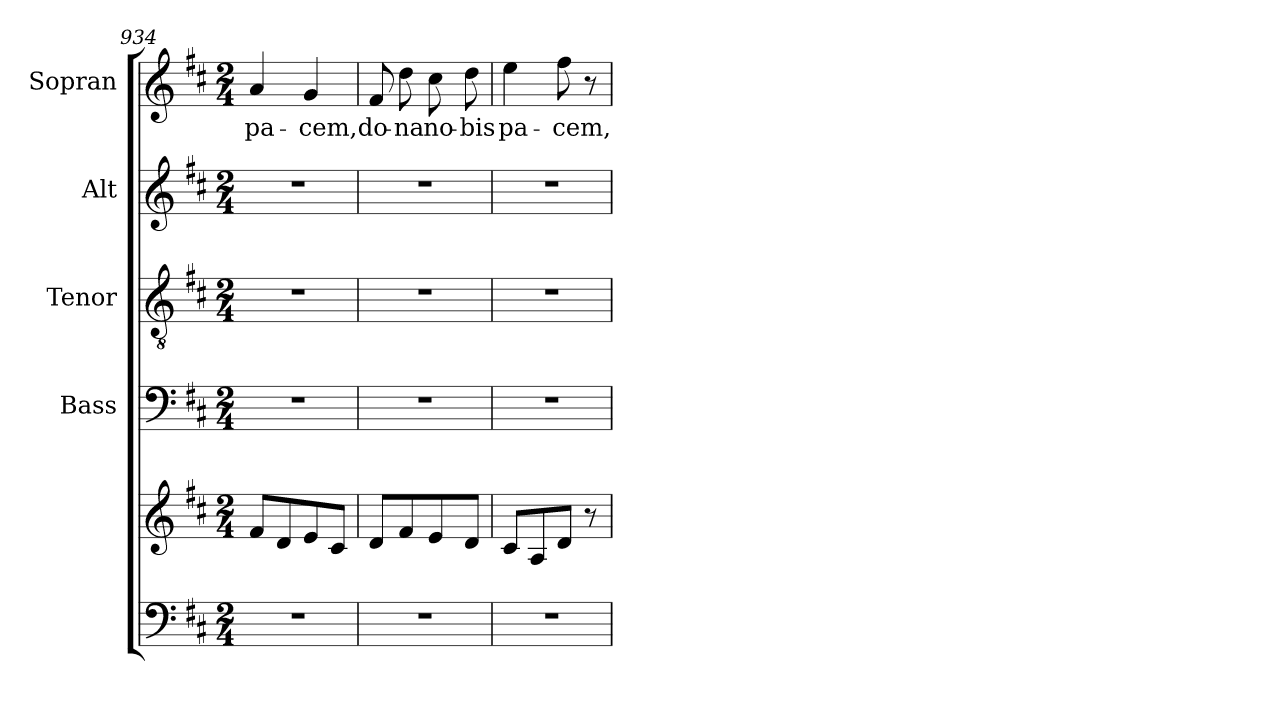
**kern	**kern	**kern	**kern	**kern	**kern	**text
*part5	*part5	*part4	*part3	*part2	*part1	*part1
*staff6	*staff5	*staff4	*staff3	*staff2	*staff1	*staff1
*	*	*I"Bass	*I"Tenor	*I"Alt	*I"Sopran	*
*	*	*I'B.	*I'T.	*I'A.	*I'S.	*
*clefF4	*clefG2	*clefF4	*clefGv2	*clefG2	*clefG2	*
*k[f#c#]	*k[f#c#]	*k[f#c#]	*k[f#c#]	*k[f#c#]	*k[f#c#]	*
*D:	*D:	*D:	*D:	*D:	*D:	*
*M2/4	*M2/4	*M2/4	*M2/4	*M2/4	*M2/4	*
=934	=934	=934	=934	=934	=934	=934
!	!	!	!	!	!	!LO:LY:b
2r	8f#/L	2r	2r	2r	4a/	pa-
.	8d/	.	.	.	.	.
!	!	!	!	!	!	!LO:LY:b
.	8e/	.	.	.	4g/	-cem,
.	8c#/J	.	.	.	.	.
=935	=935	=935	=935	=935	=935	=935
!	!	!	!	!	!	!LO:LY:b
2r	8d/L	2r	2r	2r	8f#/	do-
!	!	!	!	!	!	!LO:LY:b
.	8f#/	.	.	.	8dd\	-na
!	!	!	!	!	!	!LO:LY:b
.	8e/	.	.	.	8cc#\	no-
!	!	!	!	!	!	!LO:LY:b
.	8d/J	.	.	.	8dd\	-bis
=936	=936	=936	=936	=936	=936	=936
!	!	!	!	!	!	!LO:LY:b
2r	8c#/L	2r	2r	2r	4ee\	pa-
.	8A/	.	.	.	.	.
!	!	!	!	!	!	!LO:LY:b
.	8d/J	.	.	.	8ff#\	-cem,
.	8r	.	.	.	8r	.
=	=	=	=	=	=	=
*-	*-	*-	*-	*-	*-	*-
